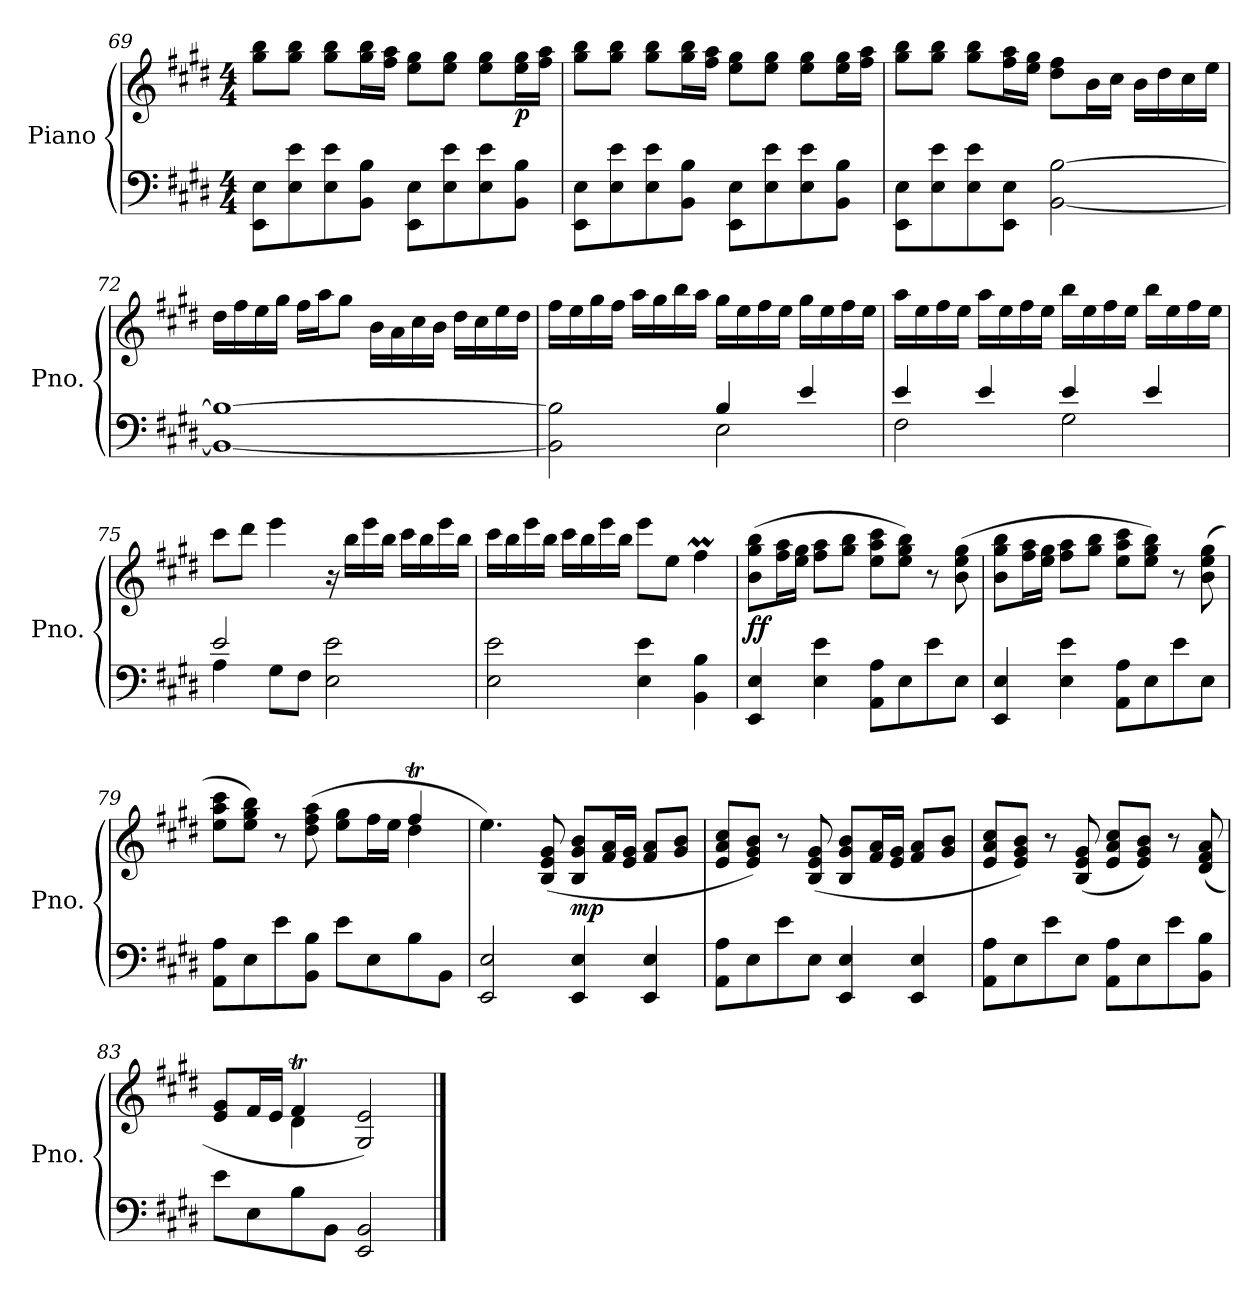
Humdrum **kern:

**kern	**kern	**dynam
*part1	*part1	*part1
*staff2	*staff1	*staff1/2
*I"Piano	*	*
*I'Pno.	*	*
*clefF4	*clefG2	*
*k[f#c#g#d#]	*k[f#c#g#d#]	*
*M4/4	*M4/4	*
=69	=69	=69
8EE\ 8E\L	8gg#\ 8bb\L	.
8E\ 8e\	8gg#\ 8bb\J	.
8E\ 8e\	8gg#\ 8bb\L	.
8BB\ 8B\J	16gg#\ 16bb\L	.
.	16ff#\ 16aa\JJ	.
8EE\ 8E\L	8ee\ 8gg#\L	.
8E\ 8e\	8ee\ 8gg#\J	.
8E\ 8e\	8ee\ 8gg#\L	.
!	!	!LO:DY:b
8BB\ 8B\J	16ee\ 16gg#\L	p
.	16ff#\ 16aa\JJ	.
=70	=70	=70
8EE\ 8E\L	8gg#\ 8bb\L	.
8E\ 8e\	8gg#\ 8bb\J	.
8E\ 8e\	8gg#\ 8bb\L	.
8BB\ 8B\J	16gg#\ 16bb\L	.
.	16ff#\ 16aa\JJ	.
8EE\ 8E\L	8ee\ 8gg#\L	.
8E\ 8e\	8ee\ 8gg#\J	.
8E\ 8e\	8ee\ 8gg#\L	.
8BB\ 8B\J	16ee\ 16gg#\L	.
.	16ff#\ 16aa\JJ	.
=71	=71	=71
8EE\ 8E\L	8gg#\ 8bb\L	.
8E\ 8e\	8gg#\ 8bb\J	.
8E\ 8e\	8gg#\ 8bb\L	.
8EE\ 8E\J	16ff#\ 16aa\L	.
.	16ee\ 16gg#\JJ	.
[2BB\ [2B\	8dd#\ 8ff#\L	.
.	16b\L	.
.	16cc#\JJ	.
.	16b\LL	.
.	16dd#\	.
.	16cc#\	.
.	16ee\JJ	.
!!LO:LB:g=z
=72	=72	=72
1BB_ 1B_	16dd#\LL	.
.	16ff#\	.
.	16ee\	.
.	16gg#\JJ	.
.	16ff#\LL	.
.	16aa\J	.
.	8gg#\J	.
.	16b\LL	.
.	16a\	.
.	16cc#\	.
.	16b\JJ	.
.	16dd#\LL	.
.	16cc#\	.
.	16ee\	.
.	16dd#\JJ	.
=73	=73	=73
*^	*	*
2BB\] 2B\]	2ryy	16ff#\LL	.
.	.	16ee\	.
.	.	16gg#\	.
.	.	16ff#\JJ	.
.	.	16aa\LL	.
.	.	16gg#\	.
.	.	16bb\	.
.	.	16aa\JJ	.
4B/	2E\	16gg#\LL	.
.	.	16ee\	.
.	.	16ff#\	.
.	.	16ee\JJ	.
4e/	.	16gg#\LL	.
.	.	16ee\	.
.	.	16ff#\	.
.	.	16ee\JJ	.
=74	=74	=74	=74
4e/	2F#\	16aa\LL	.
.	.	16ee\	.
.	.	16ff#\	.
.	.	16ee\JJ	.
4e/	.	16aa\LL	.
.	.	16ee\	.
.	.	16ff#\	.
.	.	16ee\JJ	.
4e/	2G#\	16bb\LL	.
.	.	16ee\	.
.	.	16ff#\	.
.	.	16ee\JJ	.
4e/	.	16bb\LL	.
.	.	16ee\	.
.	.	16ff#\	.
.	.	16ee\JJ	.
!!LO:PB:g=z
=75	=75	=75	=75
2e/	4A\	8ccc#\L	.
.	.	8ddd#\J	.
.	8G#\L	4eee\	.
.	8F#\J	.	.
2E\ 2e\	2ryy	16r	.
.	.	16bb\LL	.
.	.	16eee\	.
.	.	16bb\JJ	.
.	.	16ccc#\LL	.
.	.	16bb\	.
.	.	16eee\	.
.	.	16bb\JJ	.
*v	*v	*	*
=76	=76	=76
2E\ 2e\	16ccc#\LL	.
.	16bb\	.
.	16eee\	.
.	16bb\JJ	.
.	16ccc#\LL	.
.	16bb\	.
.	16eee\	.
.	16bb\JJ	.
4E\ 4e\	8eee\L	.
.	8ee\J	.
4BB\ 4B\	4ff#M\	.
=77	=77	=77
!	!	!LO:DY:a=2
4EE/ 4E/	(>8b\ 8gg#\ 8bb\L	ff
.	16ff#\ 16aa\L	.
.	16ee\ 16gg#\JJ	.
4E\ 4e\	8ff#\ 8aa\L	.
.	8gg#\ 8bb\J	.
8AA\ 8A\L	8ee\ 8aa\ 8ccc#\L	.
8E\	8ee\ 8gg#\ 8bb\J)	.
8e\	8r	.
8E\J	(>8b\ 8ee\ 8gg#\	.
!!LO:LB:g=z
=78	=78	=78
4EE/ 4E/	8b\ 8gg#\ 8bb\L	.
.	16ff#\ 16aa\L	.
.	16ee\ 16gg#\JJ	.
4E\ 4e\	8ff#\ 8aa\L	.
.	8gg#\ 8bb\J	.
8AA\ 8A\L	8ee\ 8aa\ 8ccc#\L	.
8E\	8ee\ 8gg#\ 8bb\J)	.
8e\	8r	.
8E\J	(>8b\ 8ee\ 8gg#\	.
=79	=79	=79
*	*^	*
8AA\ 8A\L	8ee\ 8aa\ 8ccc#\L	2.ryy	.
8E\	8ee\ 8gg#\ 8bb\J)	.	.
8e\	8r	.	.
8BB\ 8B\J	(>8dd#\ 8ff#\ 8aa\	.	.
8e\L	8ee\ 8gg#\L	.	.
8E\	16ff#\L	.	.
.	16ee\JJ	.	.
8B\	4ff#T/	4dd#\	.
8BB\J	.	.	.
*	*v	*v	*
=80	=80	=80
2EE/ 2E/	4.ee\)	.
.	(<8B/ 8e/ 8g#/	.
!	!	!LO:DY:a=2
4EE/ 4E/	8B/ 8g#/ 8b/L	mp
.	16f#/ 16a/L	.
.	16e/ 16g#/JJ	.
4EE/ 4E/	8f#/ 8a/L	.
.	8g#/ 8b/J	.
=81	=81	=81
8AA\ 8A\L	8e/ 8a/ 8cc#/L	.
8E\	8e/ 8g#/ 8b/J)	.
8e\	8r	.
8E\J	(<8B/ 8e/ 8g#/	.
4EE/ 4E/	8B/ 8g#/ 8b/L	.
.	16f#/ 16a/L	.
.	16e/ 16g#/JJ	.
4EE/ 4E/	8f#/ 8a/L	.
.	8g#/ 8b/J	.
!!LO:LB:g=z
=82	=82	=82
8AA\ 8A\L	8e/ 8a/ 8cc#/L	.
8E\	8e/ 8g#/ 8b/J)	.
8e\	8r	.
8E\J	(<8B/ 8e/ 8g#/	.
8AA\ 8A\L	8e/ 8a/ 8cc#/L	.
8E\	8e/ 8g#/ 8b/J)	.
8e\	8r	.
8BB\ 8B\J	(>8d#/ 8f#/ 8a/	.
=83	=83	=83
*	*^	*
8e\L	8e/ 8g#/L	4ryy	.
8E\	16f#/L	.	.
.	16e/JJ	.	.
8B\	4f#T/	4d#\	.
8BB\J	.	.	.
2EE/ 2BB/	2G#/ 2e/)	2ryy	.
*	*v	*v	*
==	==	==
*-	*-	*-
